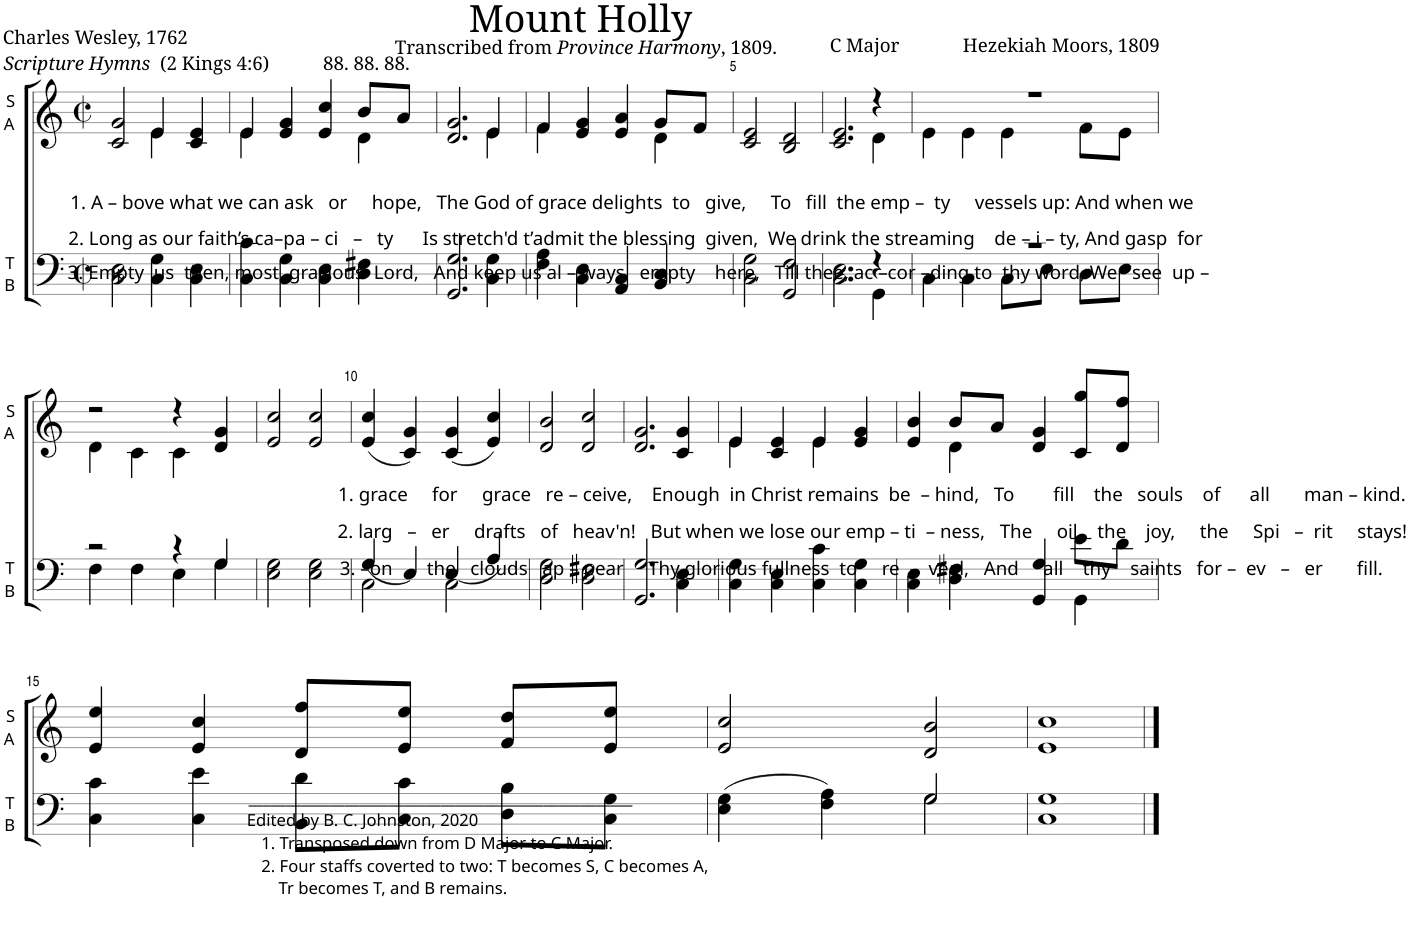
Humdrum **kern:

**kern	**kern
*part2	*part1
*staff2	*staff1
*I"T B	*I"S A
*I'T B	*I'S A
*clefF4	*clefG2
*k[]	*k[]
*M2/2	*M2/2
*met(c|)	*met(c|)
=1	=1
*	*^
!	!LO:TX:b:t=1. A – bove what we can ask   or     hope,   The God of grace delights  to   give,     To   fill  the emp –  ty     vessels up&colon; And when we	!
!	!LO:TX:b:t=2. Long as our faith’s ca–pa – ci   –   ty      Is stretch'd t’admit the blessing  given,  We drink the streaming    de – i – ty, And gasp  for	!
!	!LO:TX:b:t=3. Empty  us  then, most  gracious  Lord,   And keep us al – ways   empty    here,   Till thee, ac –cor –ding to  thy word, We   see  up –	!
2C\ 2E\	2c/ 2g/	4ryy
.	.	4ryy
4C\ 4G\	4e/	4e\
4C\ 4E\	4c/ 4e/	4ryy
=2	=2	=2
4C\ 4c\	4e/	4e\
4C\ 4G\	4e/ 4g/	4ryy
4C\ 4E\	4e/ 4cc/	4ryy
4D\ 4F#X\	8b/L	4d\
.	8a/J	.
=3	=3	=3
2.GG/ 2.G/	2.d/ 2.g/	4ryy
.	.	2ryy
4C\ 4G\	4e/	4e\
=4	=4	=4
4F\ 4A\	4f/	4f\
4C\ 4E\	4e/ 4g/	4ryy
4AA/ 4C/	4e/ 4a/	4ryy
4BB/ 4D/	8g/L	4d\
.	8f/J	.
*	*v	*v
=5	=5
2C\ 2G\	2c/ 2e/
2GG/ 2F/	2B/ 2d/
=6	=6
*^	*^
2.C\ 2.E\	4ryy	2.c/ 2.e/	4ryy
.	2ryy	.	2ryy
4r	4GG\	4r	4d\
=7	=7	=7	=7
1r	4C\	1r	4e\
.	4C\	.	4e\
.	8C\L	.	4e\
.	8E\J	.	.
.	8D\L	.	8f\L
.	8E\J	.	8e\J
!!LO:LB:g=z	!!
=8	=8	=8	=8
2r	4F\	2r	4d\
.	4F\	.	4c\
4r	4E\	4r	4c\
4G/	4G\	4d/ 4g/	4ryy
*v	*v	*	*
*	*v	*v
=9	=9
2E\ 2G\	2e/ 2cc/
2E\ 2G\	2e/ 2cc/
=10	=10
*^	*
!	!	!LO:TX:b:t=1. grace     for     grace   re – ceive,    Enough  in Christ remains  be  – hind,   To        fill    the   souls    of      all       man – kind.
!	!	!LO:TX:b:t=2. larg   –   er     drafts   of   heav'n!   But when we lose our emp – ti  – ness,   The     oil,   the    joy,     the     Spi   –  rit     stays!
!	!	!LO:TX:b:t=3. –on       the   clouds   ap – pear     Thy glorious fullness  to     re  –  veal,   And     all    thy    saints   for –  ev   –   er       fill.
!LO:TX:b:t=____________________________________________________	!	!
!LO:TX:b:t=Edited by B. C. Johnston, 2020	!	!
!LO:TX:b:t=1. Transposed down from D Major to C Major.	!	!
!LO:TX:b:t=2. Four staffs coverted to two&colon; T becomes S, C becomes A,	!	!
!LO:TX:b:t=Tr becomes T, and B remains.	!	!
(<4G/	2C\	(4e/ 4cc/
4E/)	.	4c/ 4g/)
(<4E/	2C\	(4c/ 4g/
4A/)	.	4e/ 4cc/)
*v	*v	*
=11	=11
2D\ 2G\	2d/ 2b/
2D\ 2F#X\	2d/ 2cc/
=12	=12
2.GG/ 2.G/	2.d/ 2.g/
4C\ 4E\	4c/ 4g/
=13	=13
*	*^
4C\ 4G\	4e/	4e\
4C\ 4E\	4c/ 4e/	4ryy
4C\ 4c\	4e/	4e\
4C\ 4G\	4e/ 4g/	4ryy
=14	=14	=14
*^	*	*
4C\ 4E\	4ryy	4e/ 4b/	4ryy
4D\ 4F#X\	4ryy	8b/L	4d\
.	.	8a/J	.
4GG/ 4G/	4ryy	4d/ 4g/	4ryy
8e\L	4GG\	8c/ 8gg/L	4ryy
8d\J	.	8d/ 8ff/J	.
*v	*v	*	*
*	*v	*v
!!LO:LB:g=z
=15	=15
4C\ 4c\	4e/ 4ee/
4C\ 4e\	4e/ 4cc/
8BB\ 8d\L	8d/ 8ff/L
8C\ 8c\J	8e/ 8ee/J
8D\ 8B\L	8f/ 8dd/L
8C\ 8G\J	8e/ 8ee/J
=16	=16
*^	*
(>4E\ 4G\	4ryy	2e/ 2cc/
4F\ 4A\)	4ryy	.
2G/	2G\	2d/ 2b/
*v	*v	*
=17	=17
1C 1G	1e 1cc
==	==
*-	*-
